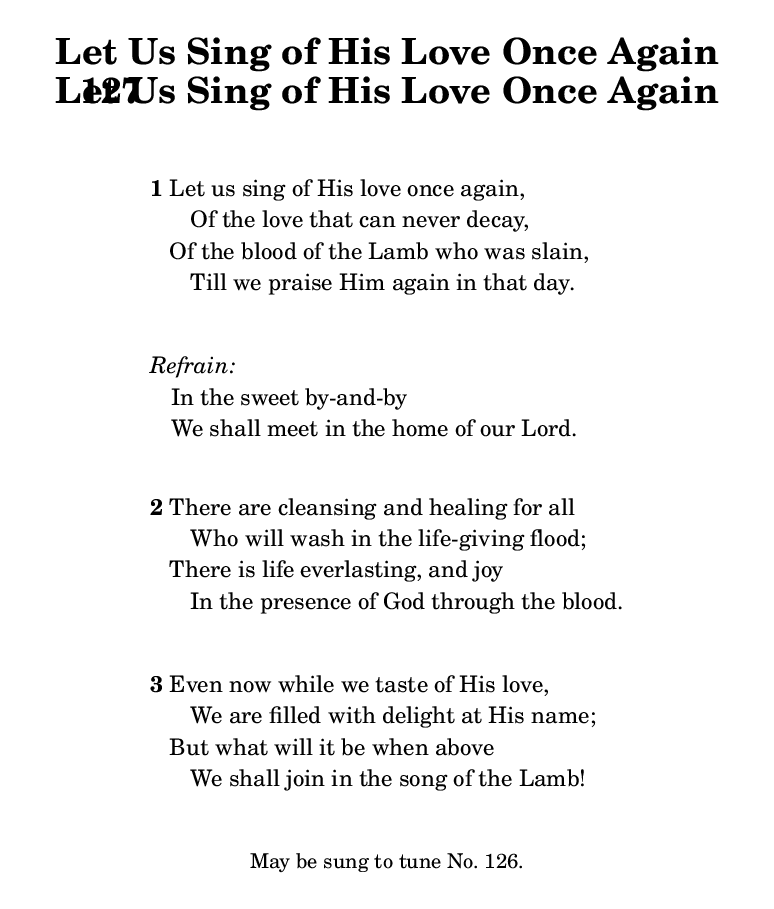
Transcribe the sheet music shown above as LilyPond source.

\include "common/global.ily"
\paper {
  \include "common/paper.ily"
}

\header{
  hymnnumber = "127"
  title = "Let Us Sing of His Love Once Again"
  tunename = ""
  meter = ""
  poet = ""
  composer = ""
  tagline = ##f
}

% for fermata in MIDI
ta = { \tempo 4=80 }
tb = { \tempo 4=40 }

patternAA = { c8.  c16  | c4 c8 c8 c4 c8. c16 c2. }
patternAB = { c8.( c16) | c4 c8 c8 c4 c8  c8  c2. }

patternBA = { c8. c16 | c2. c8. c16 c2. }
patternBB = { c8 c8 | c4 c8 c8 c4 c8 c8 | c2. }

patternCA = { c4 | c4 c8. c16 c4 c8. c16 | c4 c8 c8 c4 }
patternCB = { c8 c8 | c4 c8 c8 c4 c8 c8 | c4 c8 c8 c4 }

global = {
  \include "common/overrides.ily"
  \override Staff.TimeSignature.style = #'numbered
  \time 4/4
  \override Score.MetronomeMark.transparent = ##t % hide all fermata changes too
  \ta
  \key g \major
  \partial 4
  \autoBeamOff
}

notesSoprano = {
\global
\relative c'' {

  \changePitch \patternAA { g a | b a g a g e | d }
  \changePitch \patternAA { g a | b b b d d b | a }
  \changePitch \patternAA { g a | b a g a g e | d }
  \changePitch \patternAB { g a | b a g a g fis | g }

  << s^\markup { \small \caps "Refrain" }
  \changePitch \patternBA { b c | d d b a } >>
  \changePitch \patternBB { a b | c c c c b a | b }
  \changePitch \patternBA { b c | d b a g }
  \changePitch \patternBB { fis e | d g b a g fis | g }

  \bar "|."

}
}

notesAlto = {
\global
\relative e' {

  \changePitch \patternAA { d d | d d d e e c | b }
  \changePitch \patternAA { d d | d d d d d g | fis }
  \changePitch \patternAA { d d | d d d e e c | b }
  \changePitch \patternAB { d d | d d d e d d | d }

  \changePitch \patternBA { g a | b b g | fis }
  \changePitch \patternBB { fis g | a a a a g fis | g }
  \changePitch \patternBA { g a | b d, d | e }
  \changePitch \patternBB { d c | b d d d d d | d }

}
}

notesTenor = {
\global
\relative a {

  \changePitch \patternAA { b c | d c b c c g | g }
  \changePitch \patternAA { b c | d d d b b d | d }
  \changePitch \patternAA { b c | d c b c c g | g }
  \changePitch \patternAB { b c | d c b c b a | b}

  \changePitch \patternCA { r | r d d d d d | d d d d }
  \changePitch \patternCB { d d | d d d d d d | d d d d }
  \changePitch \patternCA { r | r d d d d g, | g c c c }
  \changePitch \patternBB { g g | g b d c b a | b }

}
}

notesBass = {
\global
\relative f {

  \changePitch \patternAA { g g | g g g c, c e | g }
  \changePitch \patternAA { g g | g g g g g g | d }
  \changePitch \patternAA { g g | g g g c, c e | g }
  \changePitch \patternAB { g g | g g g c, d d | <g g,> }

  \changePitch \patternCA { r | r g g g g g | d d d d }
  \changePitch \patternCB { d d | d d d d d d | g g g g }
  \changePitch \patternCA { r | r g g g g b, | c c c c }
  \changePitch \patternBB { c c | d d d d d d | <g g,> }

}
}

wordsA = \markuplist {

\line { Let us sing of His love once again, }
\line { { \hspace #2 } Of the love that can never decay, }
\line { Of the blood of the Lamb who was slain, }
\line { { \hspace #2 } Till we praise Him again in that day. }

}

Refrain = \markuplist {

\line { { \hspace #2 } In the sweet by-and-by }
\line { { \hspace #2 } We shall meet in the home of our Lord. }

}

wordsB = \markuplist {

\line { There are cleansing and healing for all }
\line { { \hspace #2 } Who will wash in the life-giving flood; }
\line { There is life everlasting, and joy }
\line { { \hspace #2 } In the presence of God through the blood. }

}

wordsC = \markuplist {

\line { Even now while we taste of His love, }
\line { { \hspace #2 } We are filled with delight at His name; }
\line { But what will it be when above }
\line { { \hspace #2 } We shall join in the song of the Lamb! }

}

% this markup is all empirical, and brittle
\markup {
  \column {
    \column {
      \fill-line {
        \huge \larger \larger \bold {
          "  127"
          "Let Us Sing of His Love Once Again"
          \null
        }
      }
    }

    \fill-line {
      \column {
        \vspace #2 \line { \bold 1 \column { \wordsA } }
        \vspace #2 \line { \column { \italic { Refrain: } \column { \Refrain } } }
        \vspace #2 \line { \bold 2 \column { \wordsB } }
        \vspace #2 \line { \bold 3 \column { \wordsC } }
      }
    }
    \vspace #2 \fill-line { \smaller { "May be sung to tune No. 126." } }
  }
}

\score {
  \context ChoirStaff <<
    \context Staff = upper <<
      \set Staff.autoBeaming = ##f
      \set ChoirStaff.systemStartDelimiter = #'SystemStartBar
      \set ChoirStaff.printPartCombineTexts = ##f
      \partcombine #'(2 . 9) \notesSoprano \notesAlto
    >>
    \context Staff = men <<
      \set Staff.autoBeaming = ##f
      \clef bass
      \set ChoirStaff.printPartCombineTexts = ##f
      \partcombine #'(2 . 9) \notesTenor \notesBass
    >>
  >>
  \midi{
    \include "common/midi.ily"
  }
}

\version "2.19.49"  % necessary for upgrading to future LilyPond versions.

% vi:set et ts=2 sw=2 ai nocindent syntax=lilypond:
